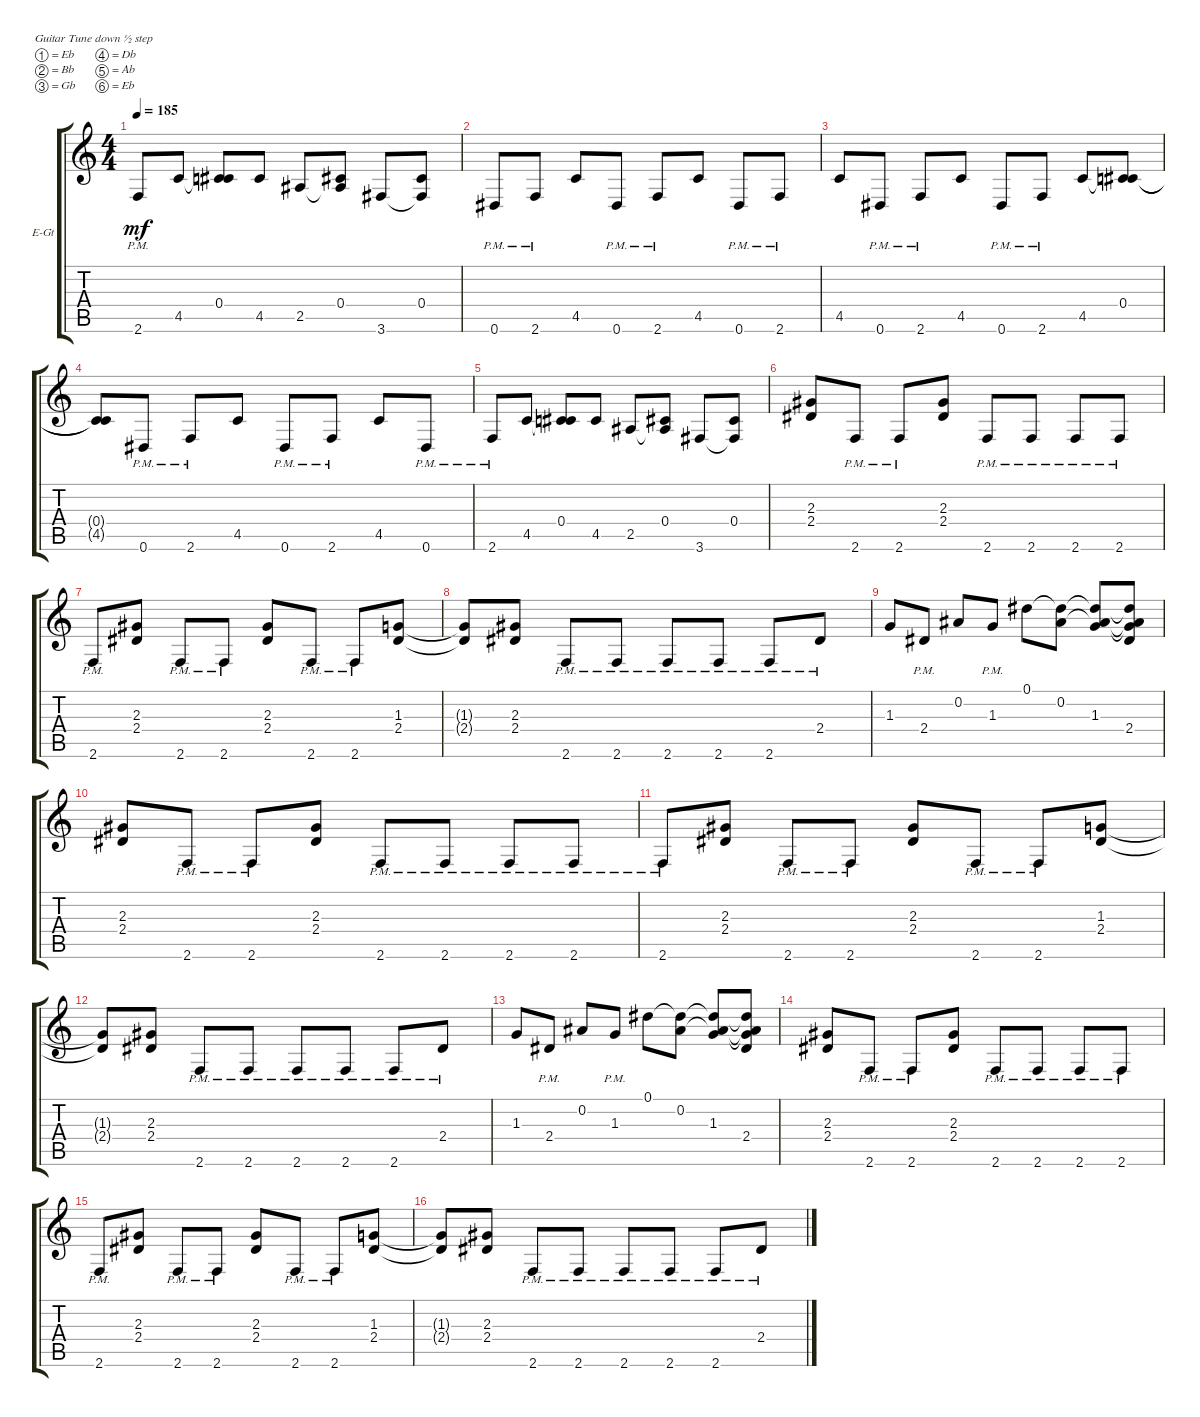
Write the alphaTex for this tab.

\bracketExtendMode groupsimilarinstruments
\firstSystemTrackNameOrientation horizontal
\otherSystemsTrackNameOrientation horizontal
\track ("left" "E-Gt") {instrument distortionguitar}
\staff {score tabs}
\tuning (Eb4 Bb3 Gb3 Db3 Ab2 Eb2)
\ts (4 4)
\tempo 185
\clef g2
\ks c
2.6{pm}.8{dy mf} 4.5.8 (0.4 4.5{t}).8 4.5.8 2.5.8 (0.4 2.5{t}).8 3.6.8 (3.6{t} 0.4).8 |
0.6{pm}.8 2.6{pm}.8 4.5.8 0.6{pm}.8 2.6{pm}.8 4.5.8 0.6{pm}.8 2.6{pm}.8 |
4.5.8 0.6{pm}.8 2.6{pm}.8 4.5.8 0.6{pm}.8 2.6{pm}.8 4.5.8 (0.4 4.5{t}).8 |
(0.4{t} 4.5{t}).8 0.6{pm}.8 2.6{pm}.8 4.5.8 0.6{pm}.8 2.6{pm}.8 4.5.8 0.6{pm}.8 |
2.6{pm}.8 4.5.8 (0.4 4.5{t}).8 4.5.8 2.5.8 (0.4 2.5{t}).8 3.6.8 (3.6{t} 0.4).8 |
(2.3 2.4).8 2.6{pm}.8 2.6{pm}.8 (2.3 2.4).8 2.6{pm}.8 2.6{pm}.8 2.6{pm}.8 2.6{pm}.8 |
2.6{pm}.8 (2.3 2.4).8 2.6{pm}.8 2.6{pm}.8 (2.3 2.4).8 2.6{pm}.8 2.6{pm}.8 (1.3 2.4).8 |
(2.4{t} 1.3{t}).8 (2.3 2.4).8 2.6{pm}.8 2.6{pm}.8 2.6{pm}.8 2.6{pm}.8 2.6{pm}.8 2.4{pm}.8 |
1.3.8 2.4{pm}.8 0.2.8 1.3{pm}.8 0.1.8 (0.2 0.1{t}).8 (1.3 0.1{t} 0.2{t}).8 (2.4 0.1{t} 0.2{t} 1.3{t}).8 |
(2.3 2.4).8 2.6{pm}.8 2.6{pm}.8 (2.3 2.4).8 2.6{pm}.8 2.6{pm}.8 2.6{pm}.8 2.6{pm}.8 |
2.6{pm}.8 (2.3 2.4).8 2.6{pm}.8 2.6{pm}.8 (2.3 2.4).8 2.6{pm}.8 2.6{pm}.8 (1.3 2.4).8 |
(2.4{t} 1.3{t}).8 (2.3 2.4).8 2.6{pm}.8 2.6{pm}.8 2.6{pm}.8 2.6{pm}.8 2.6{pm}.8 2.4{pm}.8 |
1.3.8 2.4{pm}.8 0.2.8 1.3{pm}.8 0.1.8 (0.2 0.1{t}).8 (1.3 0.1{t} 0.2{t}).8 (2.4 0.1{t} 0.2{t} 1.3{t}).8 |
(2.3 2.4).8 2.6{pm}.8 2.6{pm}.8 (2.3 2.4).8 2.6{pm}.8 2.6{pm}.8 2.6{pm}.8 2.6{pm}.8 |
2.6{pm}.8 (2.3 2.4).8 2.6{pm}.8 2.6{pm}.8 (2.3 2.4).8 2.6{pm}.8 2.6{pm}.8 (1.3 2.4).8 |
(2.4{t} 1.3{t}).8 (2.3 2.4).8 2.6{pm}.8 2.6{pm}.8 2.6{pm}.8 2.6{pm}.8 2.6{pm}.8 2.4{pm}.8
